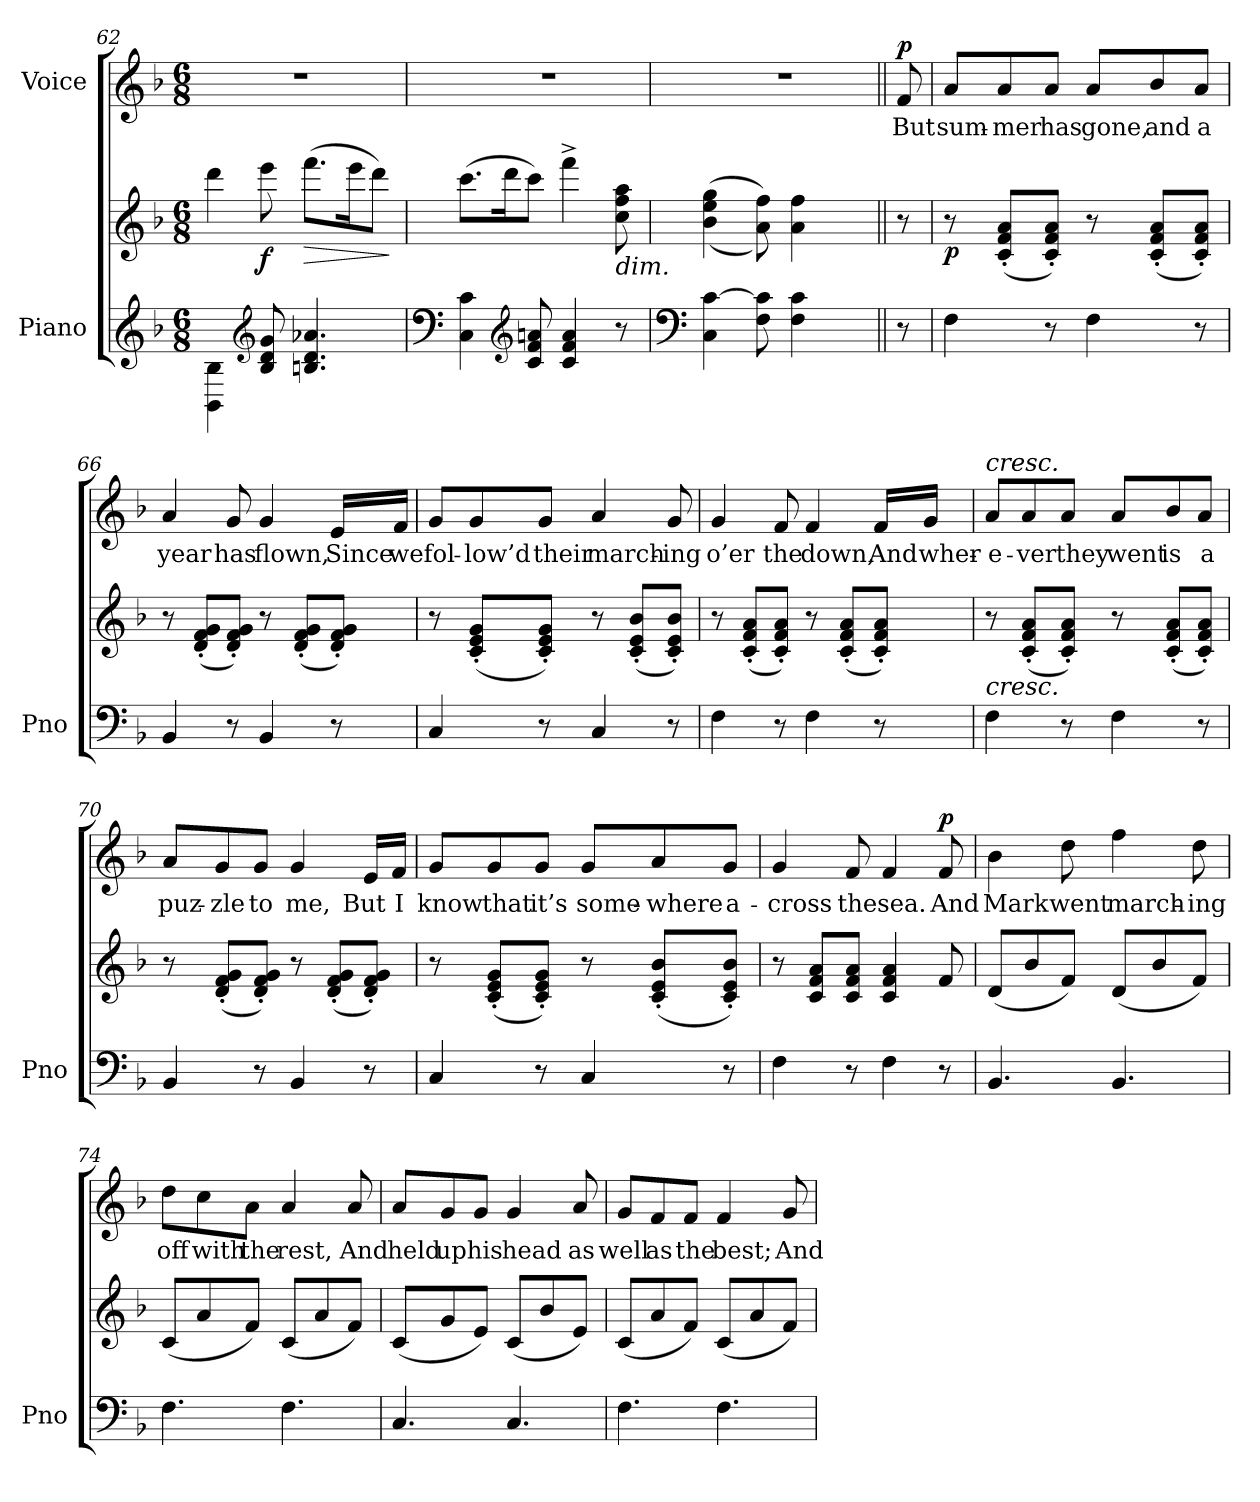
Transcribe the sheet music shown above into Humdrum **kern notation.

**kern	**kern	**dynam	**kern	**text	**dynam
*part2	*part2	*part2	*part1	*part1	*part1
*staff3	*staff2	*staff2/3	*staff1	*staff1	*staff1
*I"Piano	*	*	*I"Voice	*	*
*I'Pno	*	*	*	*	*
*clefG2	*clefG2	*	*clefG2	*	*
*k[b-]	*k[b-]	*	*k[b-]	*	*
*M6/8	*M6/8	*	*M6/8	*	*
=62	=62	=62	=62	=62	=62
4BB-\ 4B-\	4ddd\	.	2.r	.	.
*clefG2	*	*	*	*	*
!	!	!LO:DY:b	!	!	!
8B-/ 8d/ 8g/	8eee\	f	.	.	.
!	!	!LO:HP:b	!	!	!
4.Bn/ 4.d/ 4.a-X/	(8.fff\L	>	.	.	.
.	16eee\K	.	.	.	.
.	8ddd\J)	.	.	.	.
.	.	]	.	.	.
=63	=63	=63	=63	=63	=63
*clefF4	*	*	*	*	*
4C\ 4c\	(8.ccc\L	.	2.r	.	.
.	16ddd\K	.	.	.	.
*clefG2	*	*	*	*	*
8c/ 8f/ 8an/	8ccc\J)	.	.	.	.
4c/ 4f/ 4a/	4fff^<\	.	.	.	.
!	!LO:TX:b:i:t=dim.	!	!	!	!
8r	8cc\ 8ff\ 8aa\	.	.	.	.
=64	=64	=64	=64	=64	=64
*clefF4	*	*	*	*	*
4C\ [4c\	((<4b-\ 4ee\ 4gg\	.	2.r	.	.
8F\ 8c\]	8a\ 8ff\))	.	.	.	.
4F\ 4c\	4a\ 4ff\	.	.	.	.
8ryy	8ryy	.	.	.	.
=64X3||	=64X3||	=64X3||	=64X3||	=64X3||	=64X3||
!	!	!	!	!	!LO:DY:a
8r	8r	.	8f/	But	p
=65	=65	=65	=65	=65	=65
!	!	!LO:DY:b	!	!	!
4F\	8r	p	8a/L	sum-	.
.	(8c/' 8f/' 8a/'L	.	8a/	-mer	.
8r	8c/' 8f/' 8a/'J)	.	8a/J	has	.
4F\	8r	.	8a/L	gone,	.
.	(8c/' 8f/' 8a/'L	.	8b-/	and	.
8r	8c/' 8f/' 8a/'J)	.	8a/J	a	.
=66	=66	=66	=66	=66	=66
4BB-/	8r	.	4a/	year	.
.	(8d/' 8f/' 8g/'L	.	.	.	.
8r	8d/' 8f/' 8g/'J)	.	8g/	has	.
4BB-/	8r	.	4g/	flown,	.
.	(8d/' 8f/' 8g/'L	.	.	.	.
8r	8d/' 8f/' 8g/'J)	.	16e/LL	Since	.
.	.	.	16f/JJ	we	.
=67	=67	=67	=67	=67	=67
4C/	8r	.	8g/L	fol-	.
.	(8c/' 8e/' 8g/'L	.	8g/	-low’d	.
8r	8c/' 8e/' 8g/'J)	.	8g/J	their	.
4C/	8r	.	4a/	march-	.
.	(8c/' 8e/' 8b-/'L	.	.	.	.
8r	8c/' 8e/' 8b-/'J)	.	8g/	-ing	.
=68	=68	=68	=68	=68	=68
4F\	8r	.	4g/	o’er	.
.	(8c/' 8f/' 8a/'L	.	.	.	.
8r	8c/' 8f/' 8a/'J)	.	8f/	the	.
4F\	8r	.	4f/	down,	.
.	(8c/' 8f/' 8a/'L	.	.	.	.
8r	8c/' 8f/' 8a/'J)	.	16f/LL	And	.
.	.	.	16g/JJ	wher-	.
=69	=69	=69	=69	=69	=69
!	!	!	!LO:TX:a:i:t=cresc.	!	!
!	!LO:TX:b:i:t=cresc.	!	!	!	!
4F\	8r	.	8a/L	-e-	.
.	(8c/' 8f/' 8a/'L	.	8a/	-ver	.
8r	8c/' 8f/' 8a/'J)	.	8a/J	they	.
4F\	8r	.	8a/L	went	.
.	(8c/' 8f/' 8a/'L	.	8b-/	is	.
8r	8c/' 8f/' 8a/'J)	.	8a/J	a	.
=70	=70	=70	=70	=70	=70
4BB-/	8r	.	8a/L	puz-	.
.	(8d/' 8f/' 8g/'L	.	8g/	-zle	.
8r	8d/' 8f/' 8g/'J)	.	8g/J	to	.
4BB-/	8r	.	4g/	me,	.
.	(8d/' 8f/' 8g/'L	.	.	.	.
8r	8d/' 8f/' 8g/'J)	.	16e/LL	But	.
.	.	.	16f/JJ	I	.
=71	=71	=71	=71	=71	=71
4C/	8r	.	8g/L	know	.
.	(8c/' 8e/' 8g/'L	.	8g/	that	.
8r	8c/' 8e/' 8g/'J)	.	8g/J	it’s	.
4C/	8r	.	8g/L	some-	.
.	(8c/' 8e/' 8b-/'L	.	8a/	-where	.
8r	8c/' 8e/' 8b-/'J)	.	8g/J	a-	.
=72	=72	=72	=72	=72	=72
4F\	8r	.	4g/	-cross	.
.	8c/ 8f/ 8a/L	.	.	.	.
8r	8c/ 8f/ 8a/J	.	8f/	the	.
4F\	4c/ 4f/ 4a/	.	4f/	sea.	.
!	!	!LO:DY:b	!	!	!
!	!	!LO:DY:n=1:b	!	!	!LO:DY:a
8r	8f/	p other-dynamics	8f/	And	p
=73	=73	=73	=73	=73	=73
4.BB-/	(8d/L	.	4b-\	Mark	.
.	8b-/	.	.	.	.
.	8f/J)	.	8dd\	went	.
4.BB-/	(8d/L	.	4ff\	march-	.
.	8b-/	.	.	.	.
.	8f/J)	.	8dd\	-ing	.
=74	=74	=74	=74	=74	=74
4.F\	(8c/L	.	8dd\L	off	.
.	8a/	.	8cc\	with	.
.	8f/J)	.	8a\J	the	.
4.F\	(8c/L	.	4a/	rest,	.
.	8a/	.	.	.	.
.	8f/J)	.	8a/	And	.
=75	=75	=75	=75	=75	=75
4.C/	(8c/L	.	8a/L	held	.
.	8g/	.	8g/	up	.
.	8e/J)	.	8g/J	his	.
4.C/	(8c/L	.	4g/	head	.
.	8b-/	.	.	.	.
.	8e/J)	.	8a/	as	.
=76	=76	=76	=76	=76	=76
4.F\	(8c/L	.	8g/L	well	.
.	8a/	.	8f/	as	.
.	8f/J)	.	8f/J	the	.
4.F\	(8c/L	.	4f/	best;	.
.	8a/	.	.	.	.
.	8f/J)	.	8g/	And	.
=	=	=	=	=	=
*-	*-	*-	*-	*-	*-
